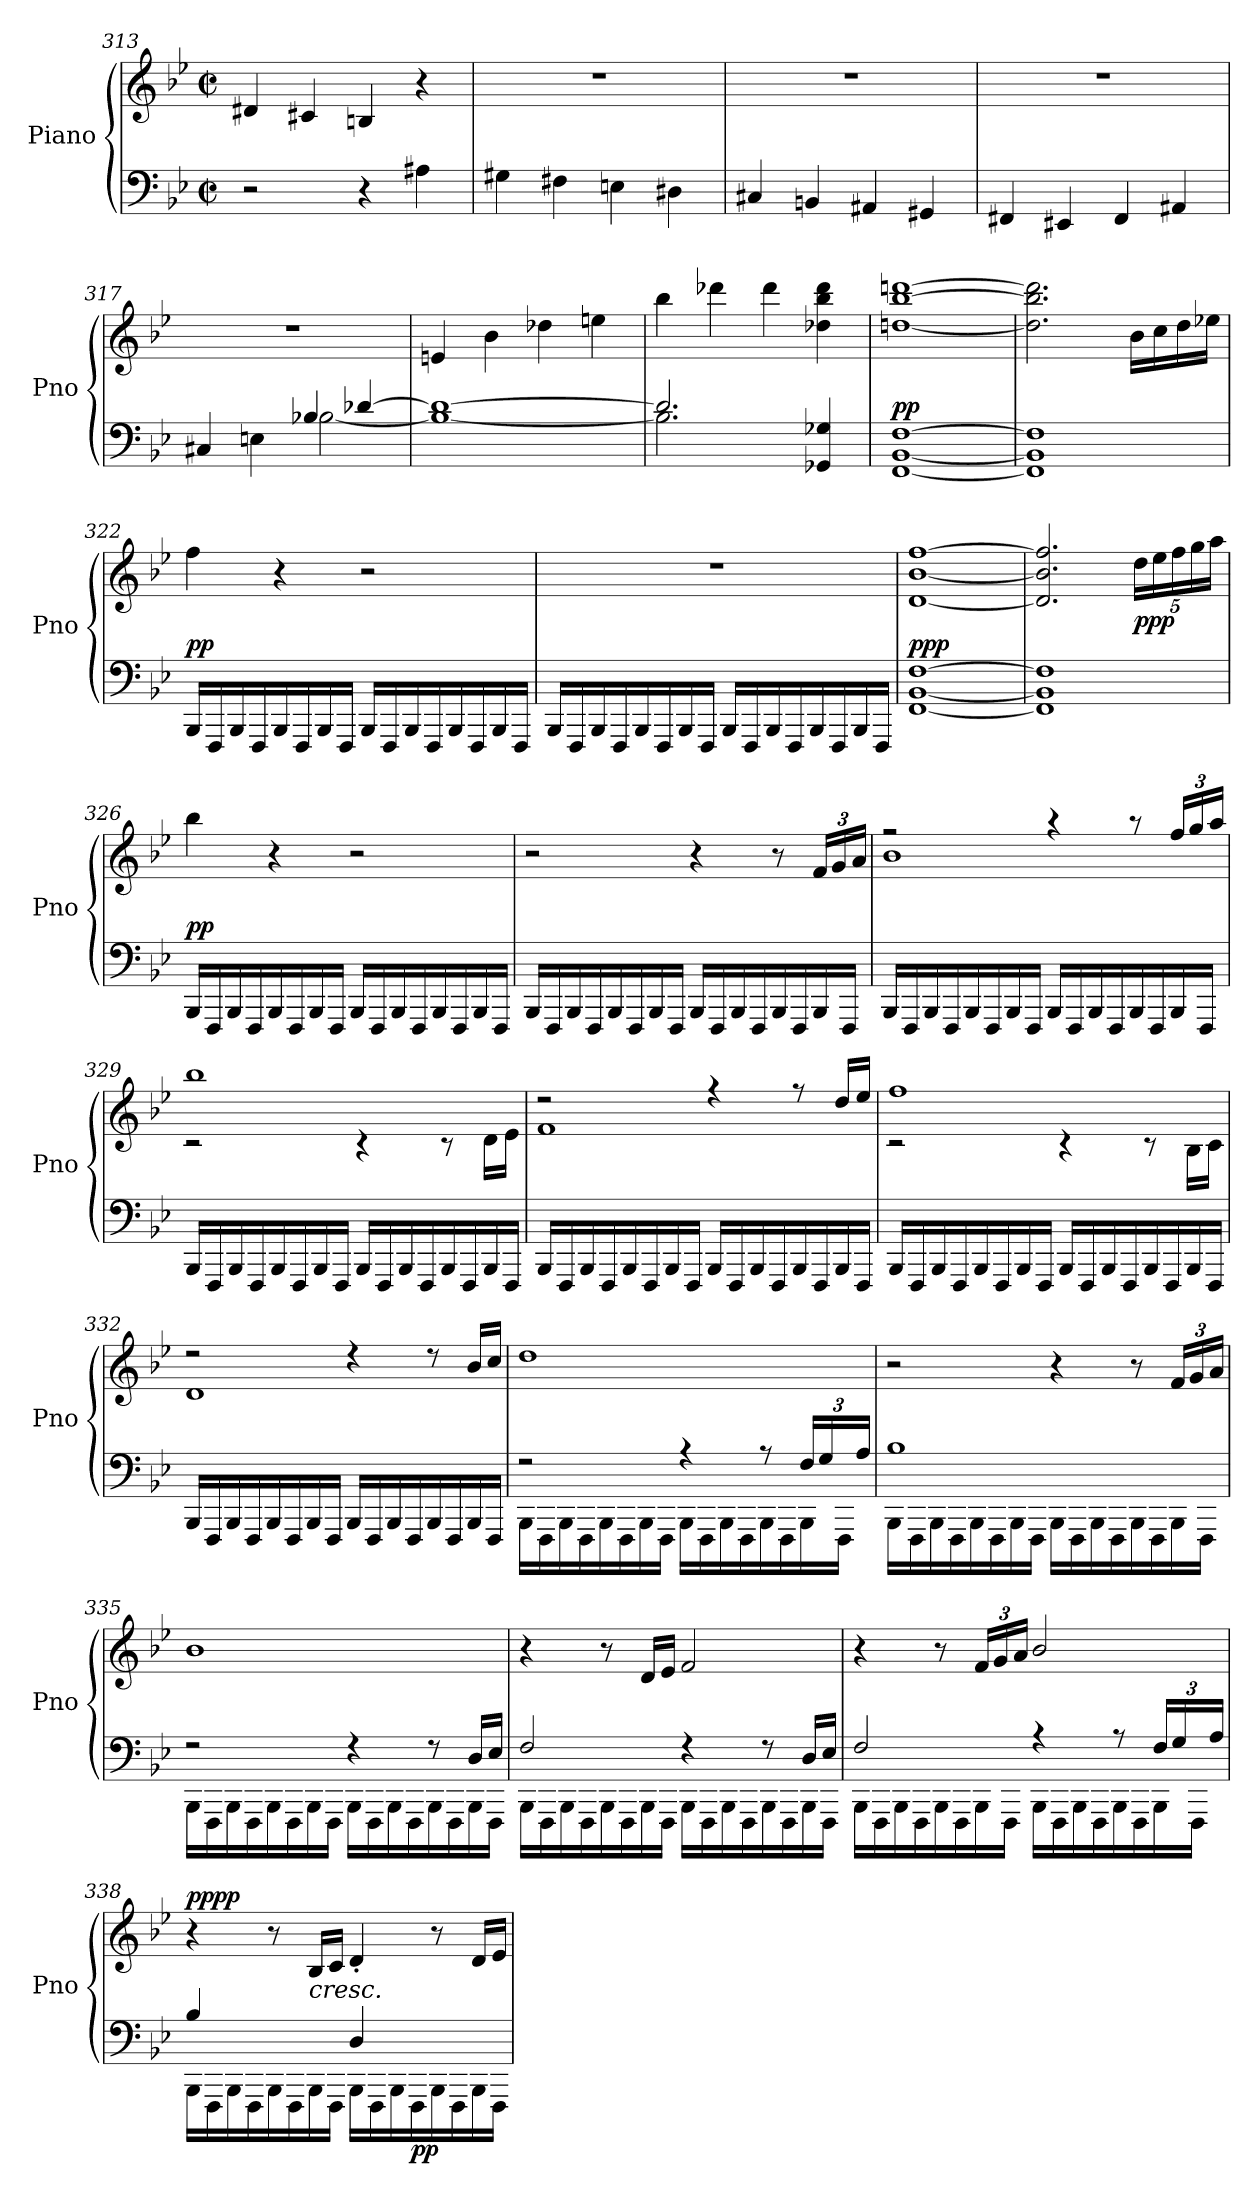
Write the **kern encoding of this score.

**kern	**kern	**dynam
*part1	*part1	*part1
*staff2	*staff1	*staff1/2
*I"Piano	*	*
*I'Pno	*	*
*clefF4	*clefG2	*
*k[b-e-]	*k[b-e-]	*
*M4/4	*M4/4	*
*met(c|)	*met(c|)	*
=313	=313	=313
2r	4d#X/	.
.	4c#X/	.
4r	4Bn/	.
4A#X\	4r	.
=314	=314	=314
4G#X\	1r	.
4F#X\	.	.
4En\	.	.
4D#X\	.	.
!!LO:LB:g=z
=315	=315	=315
4C#X/	1r	.
4BBn/	.	.
4AA#X/	.	.
4GG#X/	.	.
=316	=316	=316
4FF#X/	1r	.
4EE#X/	.	.
4FF#/	.	.
4AA#X/	.	.
=317	=317	=317
*^	*	*
4C#X/	2rGGyy	1r	.
4En\	.	.	.
4B-X/	[2B-\	.	.
[4d-X/	.	.	.
=318	=318	=318	=318
1d-_	1B-_	4en/	.
.	.	4b-\	.
.	.	4dd-X\	.
.	.	4een\	.
=319	=319	=319	=319
2.d-/]	2.B-\]	4bb-\	.
.	.	4ddd-X\	.
.	.	4ddd-\	.
4GG-X/ 4G-X/	4rEEyy	4dd-X\ 4bb-\ 4ddd-\	.
=320	=320	=320	=320
!	!	!	!LO:DY:a=2
*v	*v	*	*
[1FF [1BB- [1F	[1ddn [1bb- [1dddn	pp
=321	=321	=321
1FF] 1BB-] 1F]	2.dd\] 2.bb-\] 2.ddd\]	.
.	16b-\LL	.
.	16cc\	.
.	16dd\	.
.	16ee-X\JJ	.
!!LO:LB:g=z
=322	=322	=322
!	!	!LO:DY:a=2
16BBB-!/LL	4ff\	pp
16FFF!/	.	.
16BBB-!/	.	.
16FFF!/	.	.
16BBB-!/	4r	.
16FFF!/	.	.
16BBB-!/	.	.
16FFF!/JJ	.	.
16BBB-!/LL	2r	.
16FFF!/	.	.
16BBB-!/	.	.
16FFF!/	.	.
16BBB-!/	.	.
16FFF!/	.	.
16BBB-!/	.	.
16FFF!/JJ	.	.
=323	=323	=323
16BBB-!/LL	1r	.
16FFF!/	.	.
16BBB-!/	.	.
16FFF!/	.	.
16BBB-!/	.	.
16FFF!/	.	.
16BBB-!/	.	.
16FFF!/JJ	.	.
16BBB-!/LL	.	.
16FFF!/	.	.
16BBB-!/	.	.
16FFF!/	.	.
16BBB-!/	.	.
16FFF!/	.	.
16BBB-!/	.	.
16FFF!/JJ	.	.
=324	=324	=324
!	!	!LO:DY:a=2
[1FF [1BB- [1F	[1d [1b- [1ff	ppp
=325	=325	=325
1FF] 1BB-] 1F]	2.d/] 2.b-/] 2.ff/]	.
*	*Xbrackettup	*
!	!	!LO:DY:b
.	20dd\LL	ppp
.	20ee-\	.
.	20ff\	.
.	20gg\	.
.	20aa\JJ	.
!!LO:LB:g=z
=326	=326	=326
!	!	!LO:DY:a=2
16BBB-!/LL	4bb-\	pp
16FFF!/	.	.
16BBB-!/	.	.
16FFF!/	.	.
16BBB-!/	4r	.
16FFF!/	.	.
16BBB-!/	.	.
16FFF!/JJ	.	.
16BBB-!/LL	2r	.
16FFF!/	.	.
16BBB-!/	.	.
16FFF!/	.	.
16BBB-!/	.	.
16FFF!/	.	.
16BBB-!/	.	.
16FFF!/JJ	.	.
=327	=327	=327
16BBB-!/LL	2r	.
16FFF!/	.	.
16BBB-!/	.	.
16FFF!/	.	.
16BBB-!/	.	.
16FFF!/	.	.
16BBB-!/	.	.
16FFF!/JJ	.	.
16BBB-!/LL	4r	.
16FFF!/	.	.
16BBB-!/	.	.
16FFF!/	.	.
16BBB-!/	8r	.
16FFF!/	.	.
16BBB-!/	24f/LL	.
.	24g/	.
16FFF!/JJ	.	.
.	24a/JJ	.
!!LO:LB:g=z
=328	=328	=328
*	*^	*
16BBB-!/LL	2r	1b-	.
16FFF!/	.	.	.
16BBB-!/	.	.	.
16FFF!/	.	.	.
16BBB-!/	.	.	.
16FFF!/	.	.	.
16BBB-!/	.	.	.
16FFF!/JJ	.	.	.
16BBB-!/LL	4r	.	.
16FFF!/	.	.	.
16BBB-!/	.	.	.
16FFF!/	.	.	.
16BBB-!/	8r	.	.
16FFF!/	.	.	.
16BBB-!/	24ff/LL	.	.
.	24gg/	.	.
16FFF!/JJ	.	.	.
.	24aa/JJ	.	.
=329	=329	=329	=329
16BBB-!/LL	1bb-	2r	.
16FFF!/	.	.	.
16BBB-!/	.	.	.
16FFF!/	.	.	.
16BBB-!/	.	.	.
16FFF!/	.	.	.
16BBB-!/	.	.	.
16FFF!/JJ	.	.	.
16BBB-!/LL	.	4r	.
16FFF!/	.	.	.
16BBB-!/	.	.	.
16FFF!/	.	.	.
16BBB-!/	.	8r	.
16FFF!/	.	.	.
16BBB-!/	.	16d\LL	.
16FFF!/JJ	.	16e-\JJ	.
!!LO:PB:g=z	!!
=330	=330	=330	=330
16BBB-!/LL	2r	1f	.
16FFF!/	.	.	.
16BBB-!/	.	.	.
16FFF!/	.	.	.
16BBB-!/	.	.	.
16FFF!/	.	.	.
16BBB-!/	.	.	.
16FFF!/JJ	.	.	.
16BBB-!/LL	4r	.	.
16FFF!/	.	.	.
16BBB-!/	.	.	.
16FFF!/	.	.	.
16BBB-!/	8r	.	.
16FFF!/	.	.	.
16BBB-!/	16dd/LL	.	.
16FFF!/JJ	16ee-/JJ	.	.
=331	=331	=331	=331
16BBB-!/LL	1ff	2r	.
16FFF!/	.	.	.
16BBB-!/	.	.	.
16FFF!/	.	.	.
16BBB-!/	.	.	.
16FFF!/	.	.	.
16BBB-!/	.	.	.
16FFF!/JJ	.	.	.
16BBB-!/LL	.	4r	.
16FFF!/	.	.	.
16BBB-!/	.	.	.
16FFF!/	.	.	.
16BBB-!/	.	8r	.
16FFF!/	.	.	.
16BBB-!/	.	16B-\LL	.
16FFF!/JJ	.	16c\JJ	.
=332	=332	=332	=332
16BBB-!/LL	2r	1d	.
16FFF!/	.	.	.
16BBB-!/	.	.	.
16FFF!/	.	.	.
16BBB-!/	.	.	.
16FFF!/	.	.	.
16BBB-!/	.	.	.
16FFF!/JJ	.	.	.
16BBB-!/LL	4r	.	.
16FFF!/	.	.	.
16BBB-!/	.	.	.
16FFF!/	.	.	.
16BBB-!/	8r	.	.
16FFF!/	.	.	.
16BBB-!/	16b-/LL	.	.
16FFF!/JJ	16cc/JJ	.	.
*	*v	*v	*
!!LO:LB:g=z
=333	=333	=333
*^	*	*
2r	16BBB-!\LL	1dd	.
.	16FFF!\	.	.
.	16BBB-!\	.	.
.	16FFF!\	.	.
.	16BBB-!\	.	.
.	16FFF!\	.	.
.	16BBB-!\	.	.
.	16FFF!\JJ	.	.
4r	16BBB-!\LL	.	.
.	16FFF!\	.	.
.	16BBB-!\	.	.
.	16FFF!\	.	.
8r	16BBB-!\	.	.
.	16FFF!\	.	.
*Xbrackettup	*	*	*
24F/LL	16BBB-!\	.	.
24G/	.	.	.
.	16FFF!\JJ	.	.
24A/JJ	.	.	.
=334	=334	=334	=334
1B-	16BBB-!\LL	2r	.
.	16FFF!\	.	.
.	16BBB-!\	.	.
.	16FFF!\	.	.
.	16BBB-!\	.	.
.	16FFF!\	.	.
.	16BBB-!\	.	.
.	16FFF!\JJ	.	.
.	16BBB-!\LL	4r	.
.	16FFF!\	.	.
.	16BBB-!\	.	.
.	16FFF!\	.	.
.	16BBB-!\	8r	.
.	16FFF!\	.	.
.	16BBB-!\	24f/LL	.
.	.	24g/	.
.	16FFF!\JJ	.	.
.	.	24a/JJ	.
!!LO:LB:g=z
=335	=335	=335	=335
2r	16BBB-!\LL	1b-	.
.	16FFF!\	.	.
.	16BBB-!\	.	.
.	16FFF!\	.	.
.	16BBB-!\	.	.
.	16FFF!\	.	.
.	16BBB-!\	.	.
.	16FFF!\JJ	.	.
4r	16BBB-!\LL	.	.
.	16FFF!\	.	.
.	16BBB-!\	.	.
.	16FFF!\	.	.
8r	16BBB-!\	.	.
.	16FFF!\	.	.
16D/LL	16BBB-!\	.	.
16E-/JJ	16FFF!\JJ	.	.
=336	=336	=336	=336
2F/	16BBB-!\LL	4r	.
.	16FFF!\	.	.
.	16BBB-!\	.	.
.	16FFF!\	.	.
.	16BBB-!\	8r	.
.	16FFF!\	.	.
.	16BBB-!\	16d/LL	.
.	16FFF!\JJ	16e-/JJ	.
4r	16BBB-!\LL	2f/	.
.	16FFF!\	.	.
.	16BBB-!\	.	.
.	16FFF!\	.	.
8r	16BBB-!\	.	.
.	16FFF!\	.	.
16D/LL	16BBB-!\	.	.
16E-/JJ	16FFF!\JJ	.	.
=337	=337	=337	=337
2F/	16BBB-!\LL	4r	.
.	16FFF!\	.	.
.	16BBB-!\	.	.
.	16FFF!\	.	.
.	16BBB-!\	8r	.
.	16FFF!\	.	.
.	16BBB-!\	24f/LL	.
.	.	24g/	.
.	16FFF!\JJ	.	.
.	.	24a/JJ	.
4r	16BBB-!\LL	2b-/	.
.	16FFF!\	.	.
.	16BBB-!\	.	.
.	16FFF!\	.	.
8r	16BBB-!\	.	.
.	16FFF!\	.	.
24F/LL	16BBB-!\	.	.
24G/	.	.	.
.	16FFF!\JJ	.	.
24A/JJ	.	.	.
!!LO:LB:g=z
=338	=338	=338	=338
!	!	!	!LO:DY:b=2
!	!	!	!LO:DY:n=1:a
4B-/	16BBB-!\LL	4r	pp pp
.	16FFF!\	.	.
.	16BBB-!\	.	.
.	16FFF!\	.	.
4ryy	16BBB-!\	8r	.
.	16FFF!\	.	.
!	!LO:TX:a:i:t=cresc.	!	!
.	16BBB-!\	16B-/LL	.
.	16FFF!\JJ	16c/JJ	.
4D/	16BBB-!\LL	4d'/	.
.	16FFF!\	.	.
.	16BBB-!\	.	.
!	!	!	!LO:DY:n=2:b=2
.	16FFF!\	.	pp
4ryy	16BBB-!\	8r	.
.	16FFF!\	.	.
.	16BBB-!\	16d/LL	.
.	16FFF!\JJ	16e-/JJ	.
*v	*v	*	*
=	=	=
*-	*-	*-
